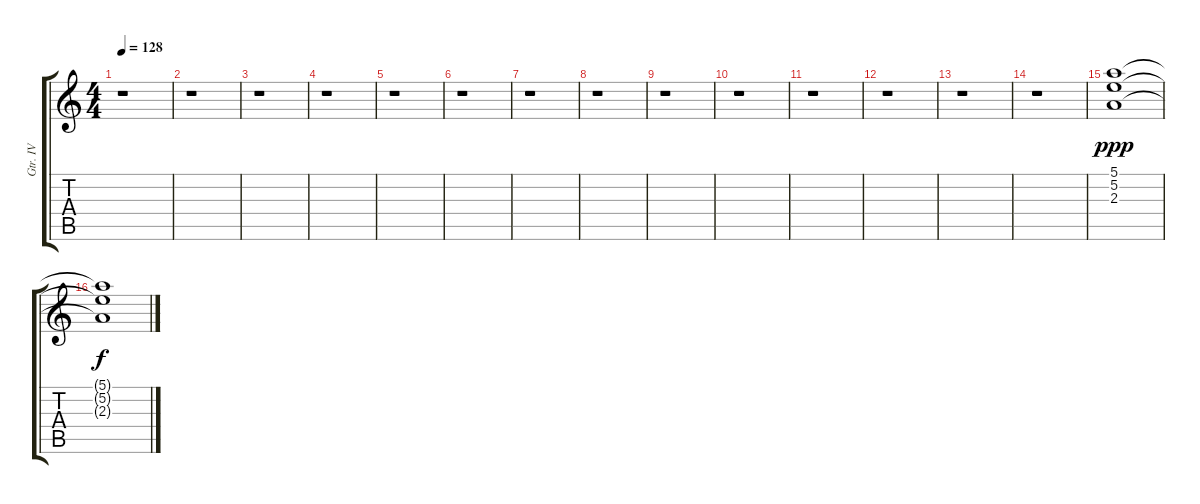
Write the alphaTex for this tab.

\track (" Gtr. IV" " Gtr. IV") {instrument overdrivenguitar}
\staff {score tabs}
\tuning (E4 B3 G3 D3 A2 E2) {hide}
\ts (4 4)
\tempo 128
\clef g2
\ks c
r.1{dy ppp} |
r.1 |
r.1 |
r.1 |
r.1 |
r.1 |
r.1 |
r.1 |
r.1 |
r.1 |
r.1 |
r.1 |
r.1 |
r.1 |
(5.1 5.2 2.3).1 |
(5.1{t} 5.2{t} 2.3{t}).1{dy f}
